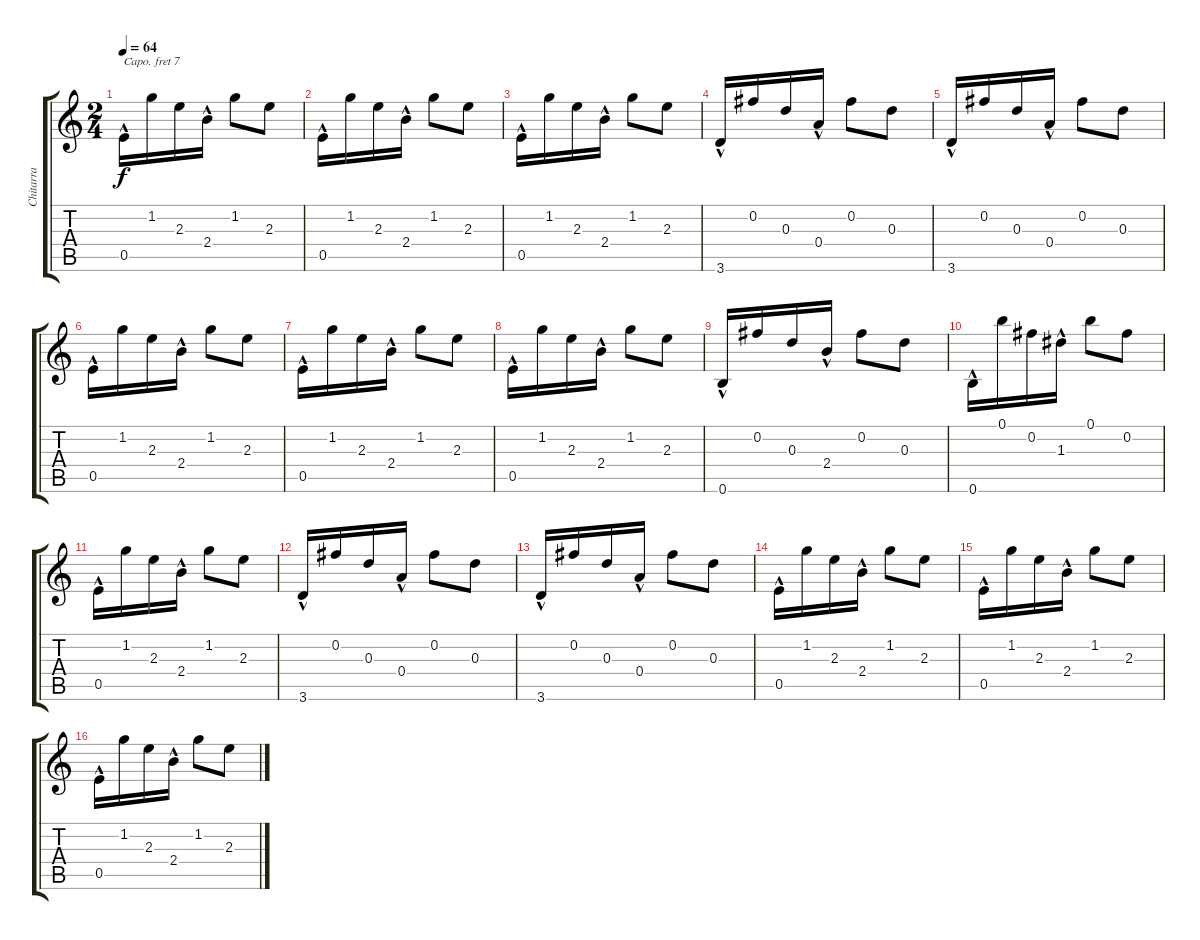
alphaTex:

\track ("Chitarra" "Chitarra") {instrument acousticguitarnylon}
\staff {score tabs}
\capo 7
\tuning (E4 B3 G3 D3 A2 E2) {hide}
\ts (2 4)
\tempo 64
\clef g2
\ks c
0.5{hac}.16{dy f instrument acousticguitarnylon} 1.2.16 2.3.16 2.4{hac}.16 1.2.8 2.3.8 |
0.5{hac}.16 1.2.16 2.3.16 2.4{hac}.16 1.2.8 2.3.8 |
0.5{hac}.16 1.2.16 2.3.16 2.4{hac}.16 1.2.8 2.3.8 |
3.6{hac}.16 0.2.16 0.3.16 0.4{hac}.16 0.2.8 0.3.8 |
3.6{hac}.16 0.2.16 0.3.16 0.4{hac}.16 0.2.8 0.3.8 |
0.5{hac}.16 1.2.16 2.3.16 2.4{hac}.16 1.2.8 2.3.8 |
0.5{hac}.16 1.2.16 2.3.16 2.4{hac}.16 1.2.8 2.3.8 |
0.5{hac}.16 1.2.16 2.3.16 2.4{hac}.16 1.2.8 2.3.8 |
0.6{hac}.16 0.2.16 0.3.16 2.4{hac}.16 0.2.8 0.3.8 |
0.6{hac}.16 0.1.16 0.2.16 1.3{hac}.16 0.1.8 0.2.8 |
0.5{hac}.16 1.2.16 2.3.16 2.4{hac}.16 1.2.8 2.3.8 |
3.6{hac}.16 0.2.16 0.3.16 0.4{hac}.16 0.2.8 0.3.8 |
3.6{hac}.16 0.2.16 0.3.16 0.4{hac}.16 0.2.8 0.3.8 |
0.5{hac}.16 1.2.16 2.3.16 2.4{hac}.16 1.2.8 2.3.8 |
0.5{hac}.16 1.2.16 2.3.16 2.4{hac}.16 1.2.8 2.3.8 |
0.5{hac}.16 1.2.16 2.3.16 2.4{hac}.16 1.2.8 2.3.8
